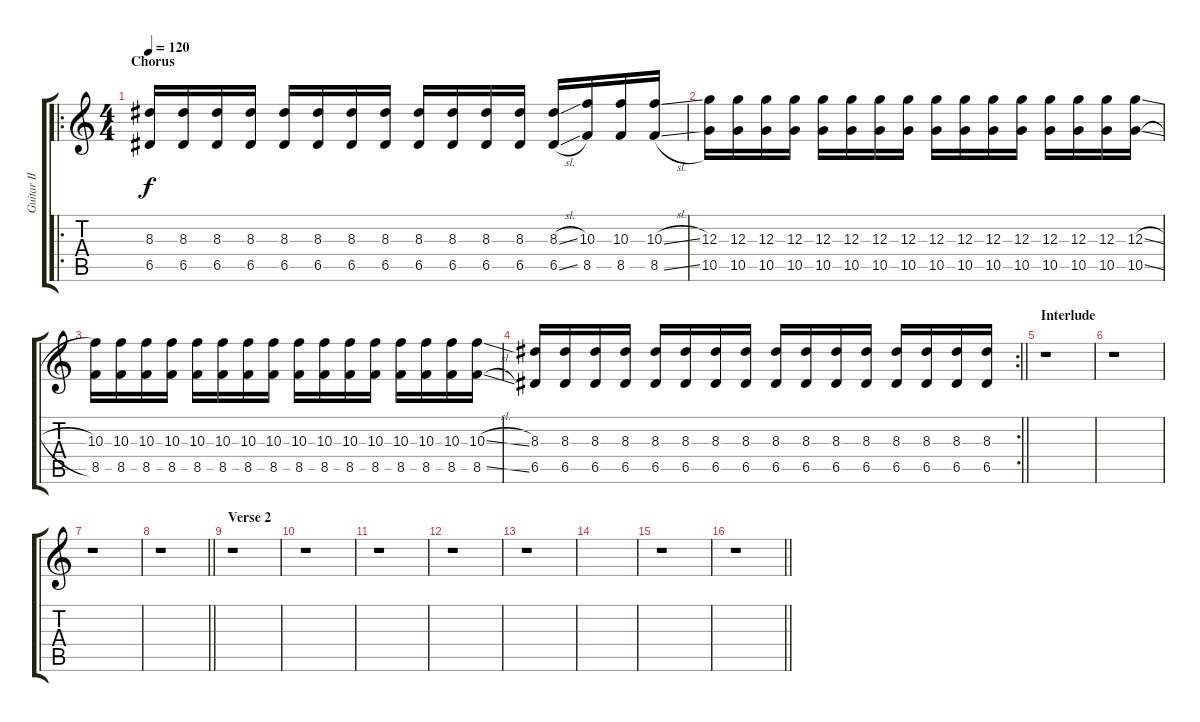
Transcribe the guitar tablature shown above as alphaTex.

\track ("Guitar II" "Guitar II") {instrument electricguitarjazz}
\staff {score tabs}
\tuning (E4 B3 G3 D3 A2 E2) {hide}
\ro
\ts (4 4)
\section ("" "Chorus")
\tempo 120
\clef g2
\ks c
(8.3 6.5).16{dy f} (8.3 6.5).16 (8.3 6.5).16 (8.3 6.5).16 (8.3 6.5).16 (8.3 6.5).16 (8.3 6.5).16 (8.3 6.5).16 (8.3 6.5).16 (8.3 6.5).16 (8.3 6.5).16 (8.3 6.5).16 (8.3{sl} 6.5{sl}).16 (10.3 8.5).16 (10.3 8.5).16 (10.3{sl} 8.5{sl}).16 |
(12.3 10.5).16 (12.3 10.5).16 (12.3 10.5).16 (12.3 10.5).16 (12.3 10.5).16 (12.3 10.5).16 (12.3 10.5).16 (12.3 10.5).16 (12.3 10.5).16 (12.3 10.5).16 (12.3 10.5).16 (12.3 10.5).16 (12.3 10.5).16 (12.3 10.5).16 (12.3 10.5).16 (12.3{sl} 10.5{sl}).16 |
(10.3 8.5).16 (10.3 8.5).16 (10.3 8.5).16 (10.3 8.5).16 (10.3 8.5).16 (10.3 8.5).16 (10.3 8.5).16 (10.3 8.5).16 (10.3 8.5).16 (10.3 8.5).16 (10.3 8.5).16 (10.3 8.5).16 (10.3 8.5).16 (10.3 8.5).16 (10.3 8.5).16 (10.3{sl} 8.5{sl}).16 |
\rc 2
\barLineRight lightlight
(8.3 6.5).16 (8.3 6.5).16 (8.3 6.5).16 (8.3 6.5).16 (8.3 6.5).16 (8.3 6.5).16 (8.3 6.5).16 (8.3 6.5).16 (8.3 6.5).16 (8.3 6.5).16 (8.3 6.5).16 (8.3 6.5).16 (8.3 6.5).16 (8.3 6.5).16 (8.3 6.5).16 (8.3 6.5).16 |
\section ("" "Interlude")
r.1 |
r.1 |
r.1 |
\barLineRight lightlight
r.1 |
\section ("" "Verse 2")
r.1 |
r.1 |
r.1 |
r.1 |
r.1 |
|
r.1 |
\barLineRight lightlight
r.1
